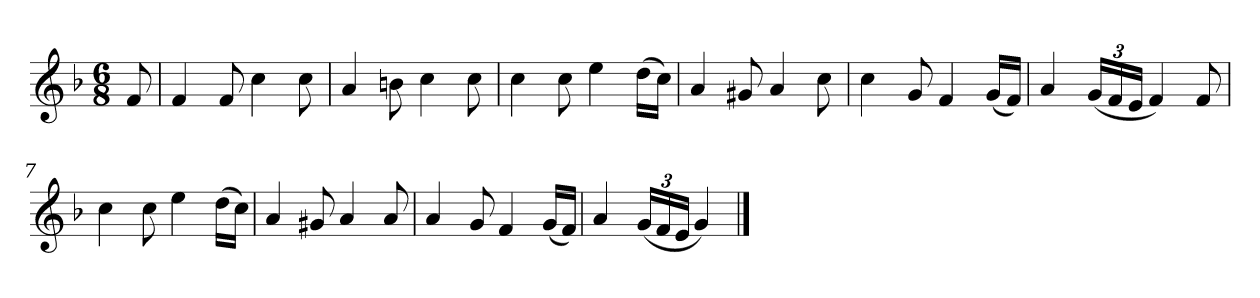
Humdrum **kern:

**kern
*part1
*staff1
*k[b-]
*M6/8
*MM120
=
8f
=1
4f
8f
4cc
8cc
=2
4a
8bn
4cc
8cc
=3
4cc
8cc
4ee
(16ddLL
16ccJJ)
=4
4a
8g#X
4a
8cc
=5
4cc
8g
4f
(16gLL
16fJJ)
=6
4a
(24gLL
24f
24eJJ
4f)
8f
=7
4cc
8cc
4ee
(16ddLL
16ccJJ)
=8
4a
8g#X
4a
8a
=9
4a
8g
4f
(16gLL
16fJJ)
=10
4a
(24gLL
24f
24eJJ
4g)
==
*-
